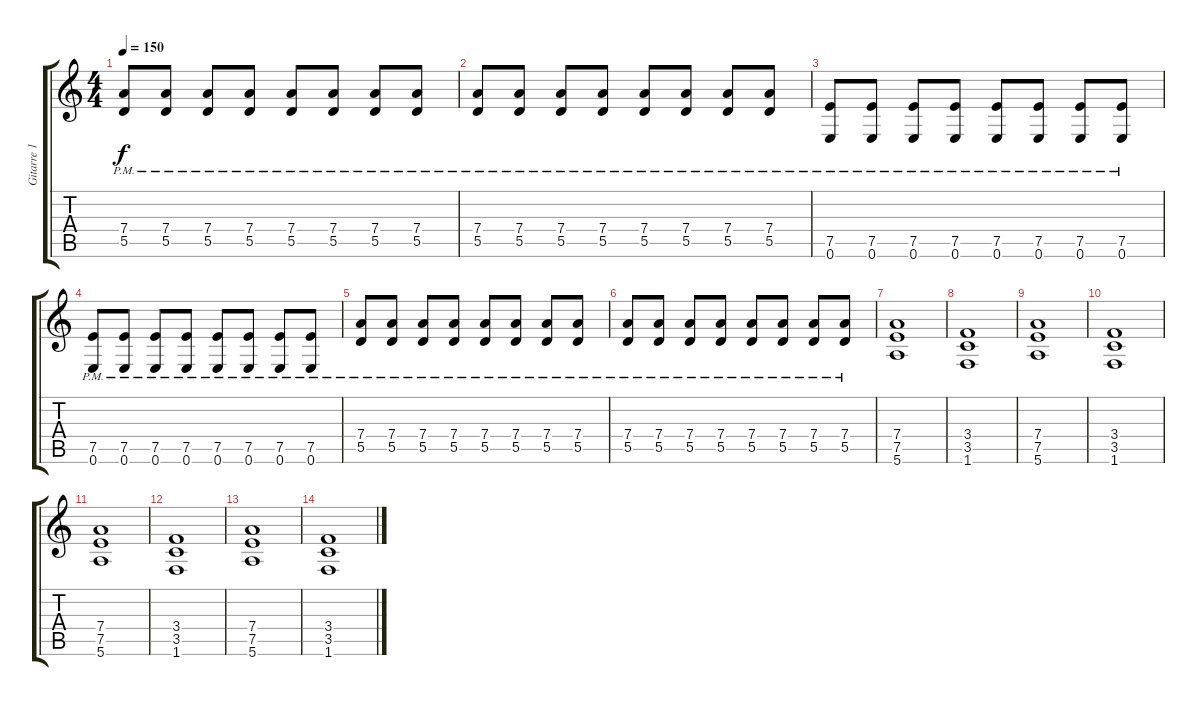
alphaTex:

\track ("Gitarre 1" "Gitarre 1") {instrument distortionguitar}
\staff {score tabs}
\tuning (E4 B3 G3 D3 A2 E2) {hide}
\ts (4 4)
\tempo 150
\clef g2
\ks c
(7.4{pm} 5.5{pm}).8{dy f} (7.4{pm} 5.5{pm}).8 (7.4{pm} 5.5{pm}).8 (7.4{pm} 5.5{pm}).8 (7.4{pm} 5.5{pm}).8 (7.4{pm} 5.5{pm}).8 (7.4{pm} 5.5{pm}).8 (7.4{pm} 5.5{pm}).8 |
(7.4{pm} 5.5{pm}).8 (7.4{pm} 5.5{pm}).8 (7.4{pm} 5.5{pm}).8 (7.4{pm} 5.5{pm}).8 (7.4{pm} 5.5{pm}).8 (7.4{pm} 5.5{pm}).8 (7.4{pm} 5.5{pm}).8 (7.4{pm} 5.5{pm}).8 |
(7.5{pm} 0.6{pm}).8 (7.5{pm} 0.6{pm}).8 (7.5{pm} 0.6{pm}).8 (7.5{pm} 0.6{pm}).8 (7.5{pm} 0.6{pm}).8 (7.5{pm} 0.6{pm}).8 (7.5{pm} 0.6{pm}).8 (7.5{pm} 0.6{pm}).8 |
(7.5{pm} 0.6{pm}).8 (7.5{pm} 0.6{pm}).8 (7.5{pm} 0.6{pm}).8 (7.5{pm} 0.6{pm}).8 (7.5{pm} 0.6{pm}).8 (7.5{pm} 0.6{pm}).8 (7.5{pm} 0.6{pm}).8 (7.5{pm} 0.6{pm}).8 |
(7.4{pm} 5.5{pm}).8 (7.4{pm} 5.5{pm}).8 (7.4{pm} 5.5{pm}).8 (7.4{pm} 5.5{pm}).8 (7.4{pm} 5.5{pm}).8 (7.4{pm} 5.5{pm}).8 (7.4{pm} 5.5{pm}).8 (7.4{pm} 5.5{pm}).8 |
(7.4{pm} 5.5{pm}).8 (7.4{pm} 5.5{pm}).8 (7.4{pm} 5.5{pm}).8 (7.4{pm} 5.5{pm}).8 (7.4{pm} 5.5{pm}).8 (7.4{pm} 5.5{pm}).8 (7.4{pm} 5.5{pm}).8 (7.4{pm} 5.5{pm}).8 |
(7.4 7.5 5.6).1 |
(3.4 3.5 1.6).1 |
(7.4 7.5 5.6).1 |
(3.4 3.5 1.6).1 |
(7.4 7.5 5.6).1 |
(3.4 3.5 1.6).1 |
(7.4 7.5 5.6).1 |
(3.4 3.5 1.6).1
